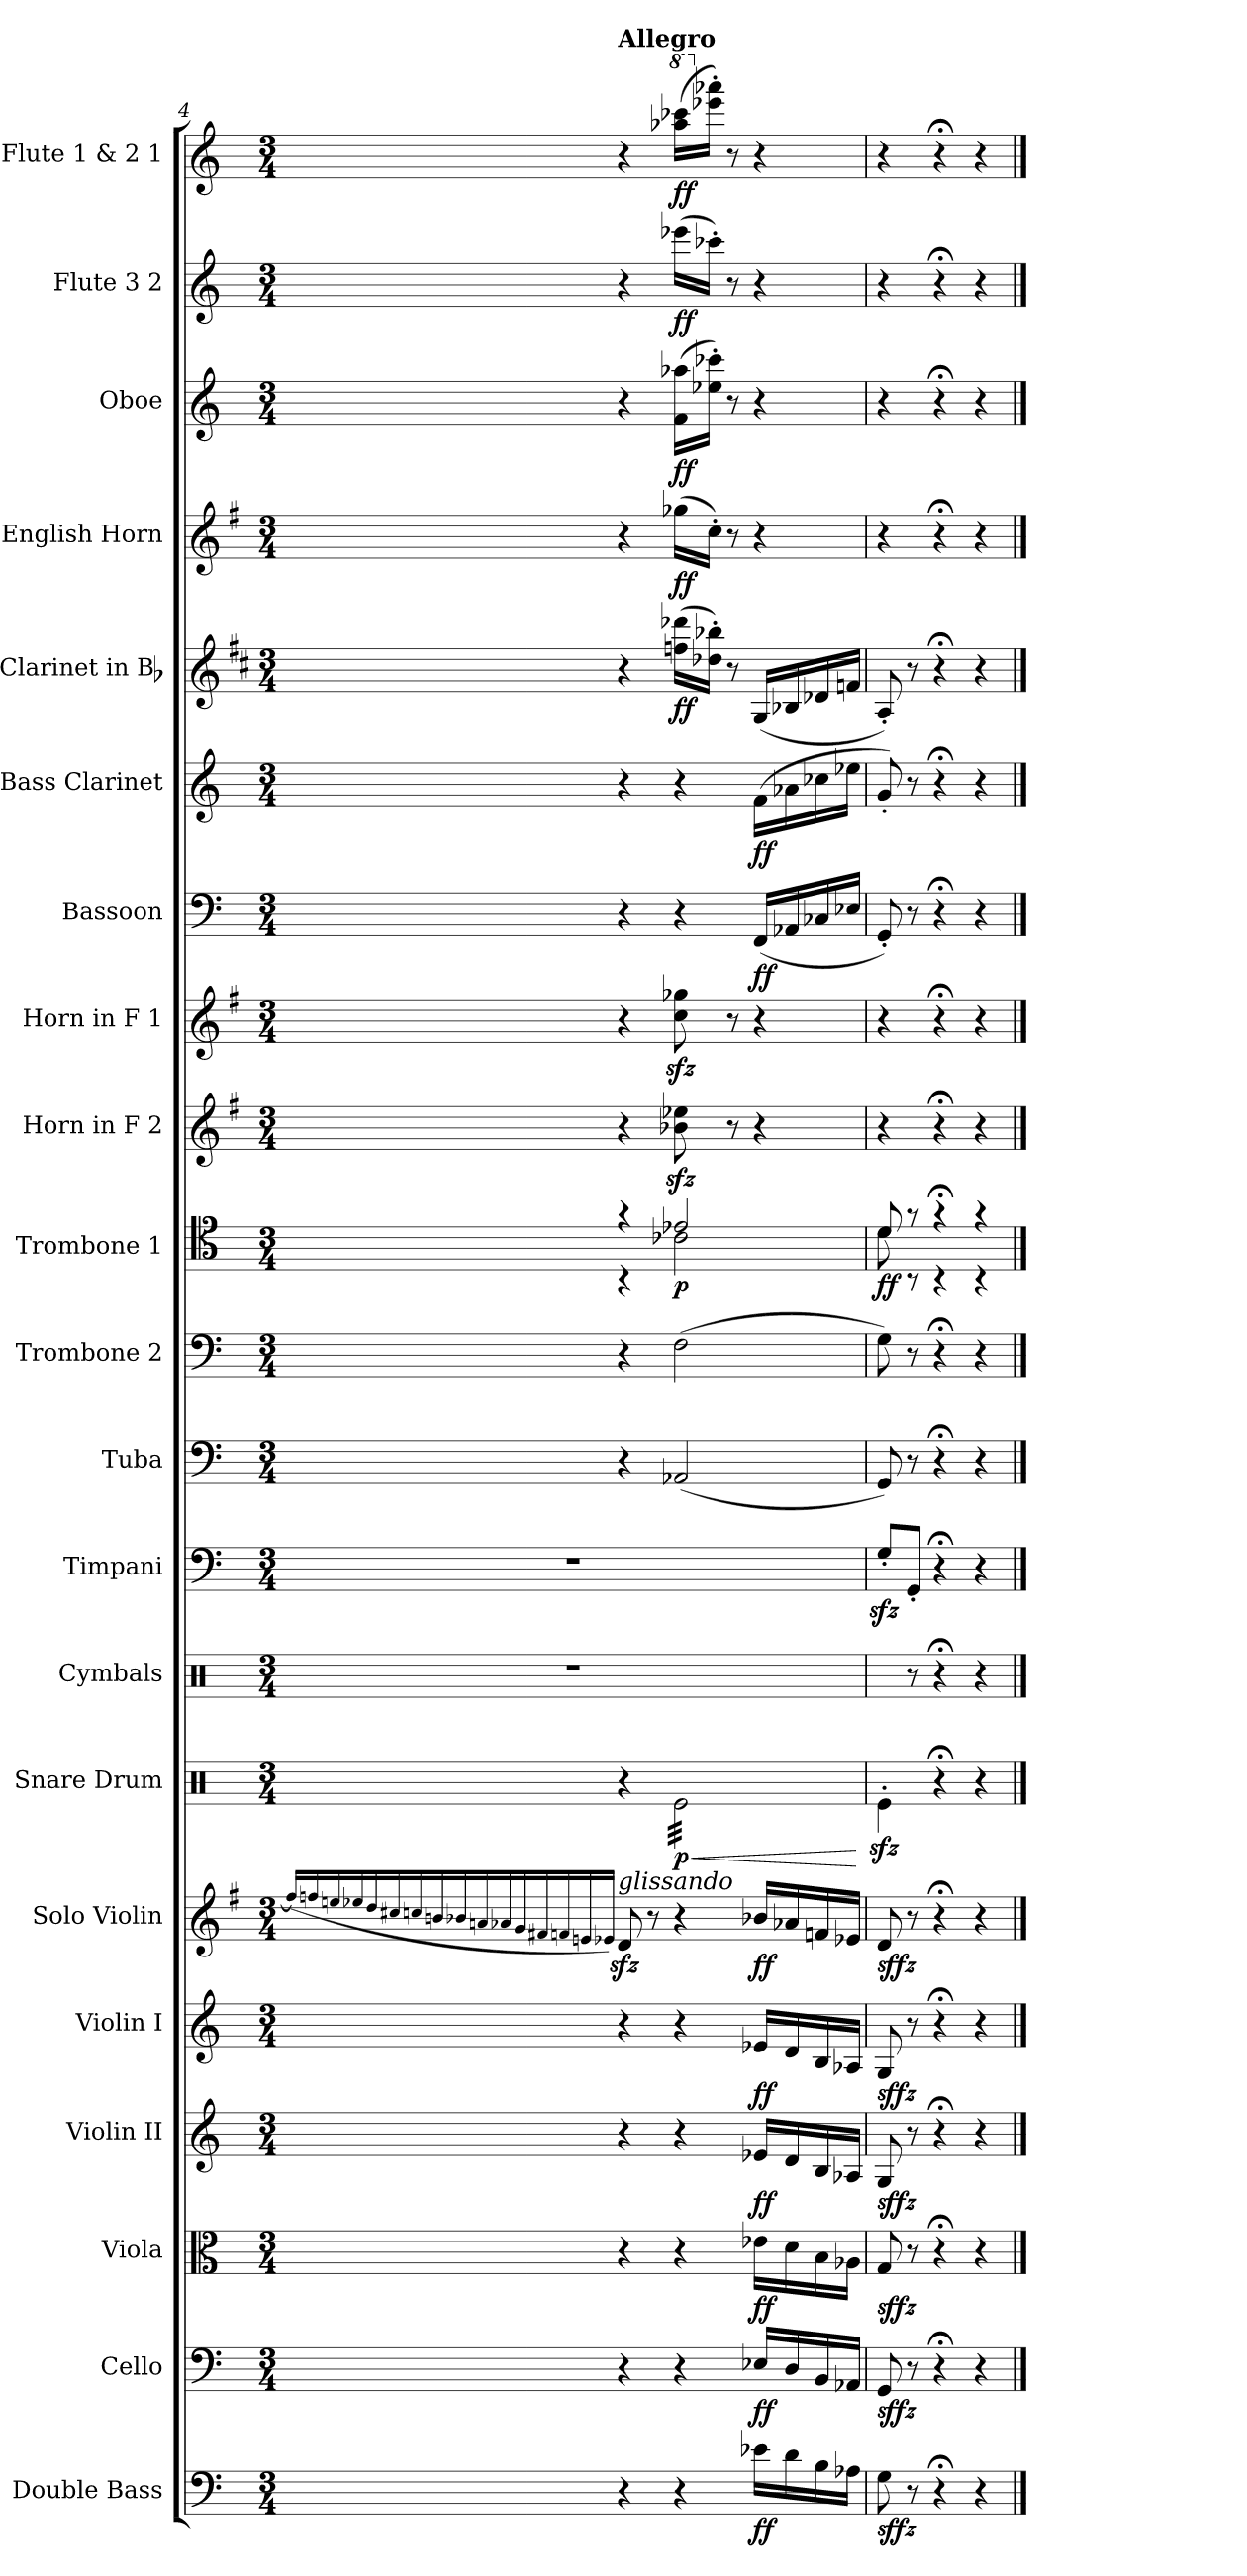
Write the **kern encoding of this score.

**kern	**dynam	**kern	**dynam	**kern	**dynam	**kern	**dynam	**kern	**dynam	**kern	**dynam	**kern	**dynam	**kern	**kern	**kern	**kern	**kern	**dynam	**kern	**kern	**kern	**dynam	**kern	**dynam	**kern	**dynam	**kern	**dynam	**kern	**dynam	**kern	**dynam	**kern	**dynam
*part21	*part21	*part20	*part20	*part19	*part19	*part18	*part18	*part17	*part17	*part16	*part16	*part15	*part15	*part14	*part13	*part12	*part11	*part10	*part10	*part9	*part8	*part7	*part7	*part6	*part6	*part5	*part5	*part4	*part4	*part3	*part3	*part2	*part2	*part1	*part1
*staff21	*staff21	*staff20	*staff20	*staff19	*staff19	*staff18	*staff18	*staff17	*staff17	*staff16	*staff16	*staff15	*staff15	*staff14	*staff13	*staff12	*staff11	*staff10	*staff10	*staff9	*staff8	*staff7	*staff7	*staff6	*staff6	*staff5	*staff5	*staff4	*staff4	*staff3	*staff3	*staff2	*staff2	*staff1	*staff1
*I"Double Bass	*	*I"Cello	*	*I"Viola	*	*I"Violin II	*	*I"Violin I	*	*I"Solo Violin	*	*I"Snare Drum	*	*I"Cymbals	*I"Timpani	*I"Tuba	*I"Trombone 2	*I"Trombone 1	*	*I"Horn in F 2	*I"Horn in F 1	*I"Bassoon	*	*I"Bass Clarinet	*	*I"Clarinet in Bb	*	*I"English Horn	*	*I"Oboe	*	*I"Flute 3 2	*	*I"Flute 1 & 2 1	*
*I'D.B.	*	*	*	*I'Vla.	*	*I'Vln. II	*	*I'Vln. I	*	*I'Vln.	*	*I'S.Dr.	*	*I'Cym.	*I'Timp.	*I'Tuba	*I'Tbn. 2	*I'Tbn. 1	*	*I'Hn. 2	*I'Hn. 1	*I'Bsn.	*	*I'B. Cl.	*	*	*	*I'E. Hn.	*	*I'Ob.	*	*I'Fl. 2	*	*I'Fl. 1	*
*clefF4	*	*clefF4	*	*clefC3	*	*clefG2	*	*clefG2	*	*clefG2	*	*clefX	*	*clefX	*clefF4	*clefF4	*clefF4	*clefC4	*	*clefG2	*clefG2	*clefF4	*	*clefG2	*	*clefG2	*	*clefG2	*	*clefG2	*	*clefG2	*	*clefG2	*
*ITrd7c12	*	*	*	*	*	*	*	*	*	*ITrd4c7	*	*	*	*	*	*	*	*	*	*ITrd4c7	*ITrd4c7	*	*	*ITrd8c14	*	*ITrd1c2	*	*ITrd4c7	*	*	*	*	*	*	*
*k[]	*	*k[]	*	*k[]	*	*k[]	*	*k[]	*	*k[]	*	*k[]	*	*k[]	*k[]	*k[]	*k[]	*k[]	*	*k[]	*k[]	*k[]	*	*k[]	*	*k[]	*	*k[]	*	*k[]	*	*k[]	*	*k[]	*
*C:	*	*C:	*	*C:	*	*C:	*	*C:	*	*C:	*	*C:	*	*C:	*C:	*C:	*C:	*C:	*	*C:	*C:	*C:	*	*C:	*	*C:	*	*C:	*	*C:	*	*C:	*	*C:	*
*M3/4	*	*M3/4	*	*M3/4	*	*M3/4	*	*M3/4	*	*M3/4	*	*M3/4	*	*M3/4	*M3/4	*M3/4	*M3/4	*M3/4	*	*M3/4	*M3/4	*M3/4	*	*M3/4	*	*M3/4	*	*M3/4	*	*M3/4	*	*M3/4	*	*M3/4	*
=4	=4	=4	=4	=4	=4	=4	=4	=4	=4	=4	=4	=4	=4	=4	=4	=4	=4	=4	=4	=4	=4	=4	=4	=4	=4	=4	=4	=4	=4	=4	=4	=4	=4	=4	=4
.	.	.	.	.	.	.	.	.	.	(>16qb/LL]	.	.	.	.	.	.	.	.	.	.	.	.	.	.	.	.	.	.	.	.	.	.	.	.	.
.	.	.	.	.	.	.	.	.	.	16qb-X/	.	.	.	.	.	.	.	.	.	.	.	.	.	.	.	.	.	.	.	.	.	.	.	.	.
.	.	.	.	.	.	.	.	.	.	16qan/	.	.	.	.	.	.	.	.	.	.	.	.	.	.	.	.	.	.	.	.	.	.	.	.	.
.	.	.	.	.	.	.	.	.	.	16qa-X/	.	.	.	.	.	.	.	.	.	.	.	.	.	.	.	.	.	.	.	.	.	.	.	.	.
.	.	.	.	.	.	.	.	.	.	16qg/	.	.	.	.	.	.	.	.	.	.	.	.	.	.	.	.	.	.	.	.	.	.	.	.	.
.	.	.	.	.	.	.	.	.	.	16qf#X/	.	.	.	.	.	.	.	.	.	.	.	.	.	.	.	.	.	.	.	.	.	.	.	.	.
.	.	.	.	.	.	.	.	.	.	16qf/	.	.	.	.	.	.	.	.	.	.	.	.	.	.	.	.	.	.	.	.	.	.	.	.	.
.	.	.	.	.	.	.	.	.	.	16qen/	.	.	.	.	.	.	.	.	.	.	.	.	.	.	.	.	.	.	.	.	.	.	.	.	.
.	.	.	.	.	.	.	.	.	.	16qe-X/	.	.	.	.	.	.	.	.	.	.	.	.	.	.	.	.	.	.	.	.	.	.	.	.	.
.	.	.	.	.	.	.	.	.	.	16qdn/	.	.	.	.	.	.	.	.	.	.	.	.	.	.	.	.	.	.	.	.	.	.	.	.	.
.	.	.	.	.	.	.	.	.	.	16qd-X/	.	.	.	.	.	.	.	.	.	.	.	.	.	.	.	.	.	.	.	.	.	.	.	.	.
.	.	.	.	.	.	.	.	.	.	16qc/	.	.	.	.	.	.	.	.	.	.	.	.	.	.	.	.	.	.	.	.	.	.	.	.	.
.	.	.	.	.	.	.	.	.	.	16qBn/	.	.	.	.	.	.	.	.	.	.	.	.	.	.	.	.	.	.	.	.	.	.	.	.	.
.	.	.	.	.	.	.	.	.	.	16qB-X/	.	.	.	.	.	.	.	.	.	.	.	.	.	.	.	.	.	.	.	.	.	.	.	.	.
.	.	.	.	.	.	.	.	.	.	16qAn/	.	.	.	.	.	.	.	.	.	.	.	.	.	.	.	.	.	.	.	.	.	.	.	.	.
.	.	.	.	.	.	.	.	.	.	16qA-X/JJ)	.	.	.	.	.	.	.	.	.	.	.	.	.	.	.	.	.	.	.	.	.	.	.	.	.
*	*	*	*	*	*	*	*	*	*	*	*	*	*	*	*	*	*	*^	*	*	*	*	*	*	*	*	*	*	*	*	*	*	*	*	*
!	!	!	!	!	!	!	!	!	!	!	!	!	!	!	!	!	!	!	!	!	!	!	!	!	!	!	!	!	!	!	!	!	!	!	!LO:TX:a:B:t=Allegro	!
!	!	!	!	!	!	!	!	!	!	!LO:TX:a:i:t=glissando	!	!	!	!	!	!	!	!	!	!	!	!	!	!	!	!	!	!	!	!	!	!	!	!	!	!
4r	.	4r	.	4r	.	4r	.	4r	.	8Gzz</	.	4r	.	2.r	2.r	4r	4r	4rg	4rBB	.	4r	4r	4r	.	4r	.	4r	.	4r	.	4r	.	4r	.	4r	.
.	.	.	.	.	.	.	.	.	.	8r	.	.	.	.	.	.	.	.	.	.	.	.	.	.	.	.	.	.	.	.	.	.	.	.	.	.
!	!	!	!	!	!	!	!	!	!	!	!	!	!LO:HP:b	!	!	!	!	!	!	!	!	!	!	!	!	!	!	!	!	!	!	!	!	!	!	!
*	*	*	*	*	*	*	*	*	*	*	*	*	*	*	*	*	*	*	*	*	*	*	*	*	*	*	*	*	*	*	*	*	*	*	*8va	*
!	!	!	!	!	!	!	!	!	!	!	!	!	!LO:DY:n=1:b	!	!	!	!	!	!	!LO:DY:b	!	!	!	!	!	!	!	!LO:DY:b	!	!LO:DY:b	!	!LO:DY:b	!	!LO:DY:b	!	!LO:DY:b
*	*	*	*	*	*	*	*	*	*	*	*	*tremolo	*	*	*	*	*	*	*	*	*	*	*	*	*	*	*	*	*	*	*	*	*	*	*	*
4r	.	4r	.	4r	.	4r	.	4r	.	4r	.	32Re\LLL	< p	.	.	(<2AA-X/	(>2F\	2e-X/	2c-X\	p	8e-X\zz<> 8a-X\zz<>	8f\zz<> 8cc-X\zz<>	4r	.	4r	.	(>16ee-X\ 16ccc-X\LL	ff	(>16cc-X\LL	ff	(>16f\ 16aa-X\LL	ff	(>16eee-X\LL	ff	(>16aaa-X\ 16cccc-X\LL	ff
.	.	.	.	.	.	.	.	.	.	.	.	32Re\	.	.	.	.	.	.	.	.	.	.	.	.	.	.	.	.	.	.	.	.	.	.	.	.
*	*	*	*	*	*	*	*	*	*	*	*	*	*	*	*	*	*	*	*	*	*	*	*	*	*	*	*	*	*	*	*	*	*	*	*X8va	*
.	.	.	.	.	.	.	.	.	.	.	.	32Re\	.	.	.	.	.	.	.	.	.	.	.	.	.	.	16cc-X\'> 16aa-X\'>JJ)	.	16f'>\JJ)	.	16ee-X\'> 16ccc-X\'>JJ)	.	16ccc-X'>\JJ)	.	16eee-X\'> 16aaa-\'>JJ)	.
.	.	.	.	.	.	.	.	.	.	.	.	32Re\	.	.	.	.	.	.	.	.	.	.	.	.	.	.	.	.	.	.	.	.	.	.	.	.
.	.	.	.	.	.	.	.	.	.	.	.	32Re\	.	.	.	.	.	.	.	.	8r	8r	.	.	.	.	8r	.	8r	.	8r	.	8r	.	8r	.
.	.	.	.	.	.	.	.	.	.	.	.	32Re\	.	.	.	.	.	.	.	.	.	.	.	.	.	.	.	.	.	.	.	.	.	.	.	.
.	.	.	.	.	.	.	.	.	.	.	.	32Re\	.	.	.	.	.	.	.	.	.	.	.	.	.	.	.	.	.	.	.	.	.	.	.	.
.	.	.	.	.	.	.	.	.	.	.	.	32Re\	.	.	.	.	.	.	.	.	.	.	.	.	.	.	.	.	.	.	.	.	.	.	.	.
!	!LO:DY:b	!	!LO:DY:b	!	!LO:DY:b	!	!LO:DY:b	!	!LO:DY:b	!	!LO:DY:b	!	!	!	!	!	!	!	!	!	!	!	!	!LO:DY:b	!	!LO:DY:b	!	!	!	!	!	!	!	!	!	!
16E-X\LL	ff	16E-X/LL	ff	16e-X\LL	ff	16e-X/LL	ff	16e-X/LL	ff	16e-X/LL	ff	32Re\	.	.	.	.	.	.	.	.	4r	4r	(<16FF/LL	ff	(>16F\LL	ff	(<16F/LL	.	4r	.	4r	.	4r	.	4r	.
.	.	.	.	.	.	.	.	.	.	.	.	32Re\	.	.	.	.	.	.	.	.	.	.	.	.	.	.	.	.	.	.	.	.	.	.	.	.
16D\	.	16D/	.	16d\	.	16d/	.	16d/	.	16d-X/	.	32Re\	.	.	.	.	.	.	.	.	.	.	16AA-X/	.	16A-X\	.	16A-X/	.	.	.	.	.	.	.	.	.
.	.	.	.	.	.	.	.	.	.	.	.	32Re\	.	.	.	.	.	.	.	.	.	.	.	.	.	.	.	.	.	.	.	.	.	.	.	.
16BB\	.	16BB/	.	16B\	.	16B/	.	16B/	.	16B-X/	.	32Re\	.	.	.	.	.	.	.	.	.	.	16C-X/	.	16c-X\	.	16c-X/	.	.	.	.	.	.	.	.	.
.	.	.	.	.	.	.	.	.	.	.	.	32Re\	.	.	.	.	.	.	.	.	.	.	.	.	.	.	.	.	.	.	.	.	.	.	.	.
16AA-X\JJ	.	16AA-X/JJ	.	16A-X\JJ	.	16A-X/JJ	.	16A-X/JJ	.	16A-X/JJ	.	32Re\	.	.	.	.	.	.	.	.	.	.	16E-X/JJ	.	16e-X\JJ	.	16e-X/JJ	.	.	.	.	.	.	.	.	.
.	.	.	.	.	.	.	.	.	.	.	.	32Re\JJJ	.	.	.	.	.	.	.	.	.	.	.	.	.	.	.	.	.	.	.	.	.	.	.	.
*	*	*	*	*	*	*	*	*	*	*	*	*Xtremolo	*	*	*	*	*	*	*	*	*	*	*	*	*	*	*	*	*	*	*	*	*	*	*	*
*	*	*	*	*	*	*	*	*	*	*	*	*	*	*	*	*	*	*v	*v	*	*	*	*	*	*	*	*	*	*	*	*	*	*	*	*	*
.	.	.	.	.	.	.	.	.	.	.	.	.	[	.	.	.	.	.	.	.	.	.	.	.	.	.	.	.	.	.	.	.	.	.	.
=5	=5	=5	=5	=5	=5	=5	=5	=5	=5	=5	=5	=5	=5	=5	=5	=5	=5	=5	=5	=5	=5	=5	=5	=5	=5	=5	=5	=5	=5	=5	=5	=5	=5	=5	=5
*	*	*	*	*	*	*	*	*	*	*	*	*	*	*	*	*	*	*^	*	*	*	*	*	*	*	*	*	*	*	*	*	*	*	*	*
!	!LO:DY:b	!	!LO:DY:b	!	!LO:DY:b	!	!LO:DY:b	!	!LO:DY:b	!	!LO:DY:b	!	!	!	!	!	!	!	!	!LO:DY:b	!	!	!	!	!	!	!	!	!	!	!	!	!	!	!	!
8GG\	sffz	8GG/	sffz	8G/	sffz	8G/	sffz	8G/	sffz	8G/	sffz	4Rezz<'>\	.	8Rzz<'>\	8Gzz<'</L	8GG/)	8G\)	8d/	8d\	ff	4r	4r	8GG'</)	.	8G'</)	.	8G'</)	.	4r	.	4r	.	4r	.	4r	.
8r	.	8r	.	8r	.	8r	.	8r	.	8r	.	.	.	8r	8GG'</J	8r	8r	8rg	8rBB	.	.	.	8r	.	8r	.	8r	.	.	.	.	.	.	.	.	.
4r;<	.	4r;<	.	4r;<	.	4r;<	.	4r;<	.	4r;<	.	4r;<	.	4r;<	4r;<	4r;<	4r;<	4r;<g	4rBB	.	4r;<	4r;<	4r;<	.	4r;<	.	4r;<	.	4r;<	.	4r;<	.	4r;<	.	4r;<	.
4r	.	4r	.	4r	.	4r	.	4r	.	4r	.	4r	.	4r	4r	4r	4r	4rg	4rBB	.	4r	4r	4r	.	4r	.	4r	.	4r	.	4r	.	4r	.	4r	.
*	*	*	*	*	*	*	*	*	*	*	*	*	*	*	*	*	*	*v	*v	*	*	*	*	*	*	*	*	*	*	*	*	*	*	*	*	*
==	==	==	==	==	==	==	==	==	==	==	==	==	==	==	==	==	==	==	==	==	==	==	==	==	==	==	==	==	==	==	==	==	==	==	==
*-	*-	*-	*-	*-	*-	*-	*-	*-	*-	*-	*-	*-	*-	*-	*-	*-	*-	*-	*-	*-	*-	*-	*-	*-	*-	*-	*-	*-	*-	*-	*-	*-	*-	*-	*-
